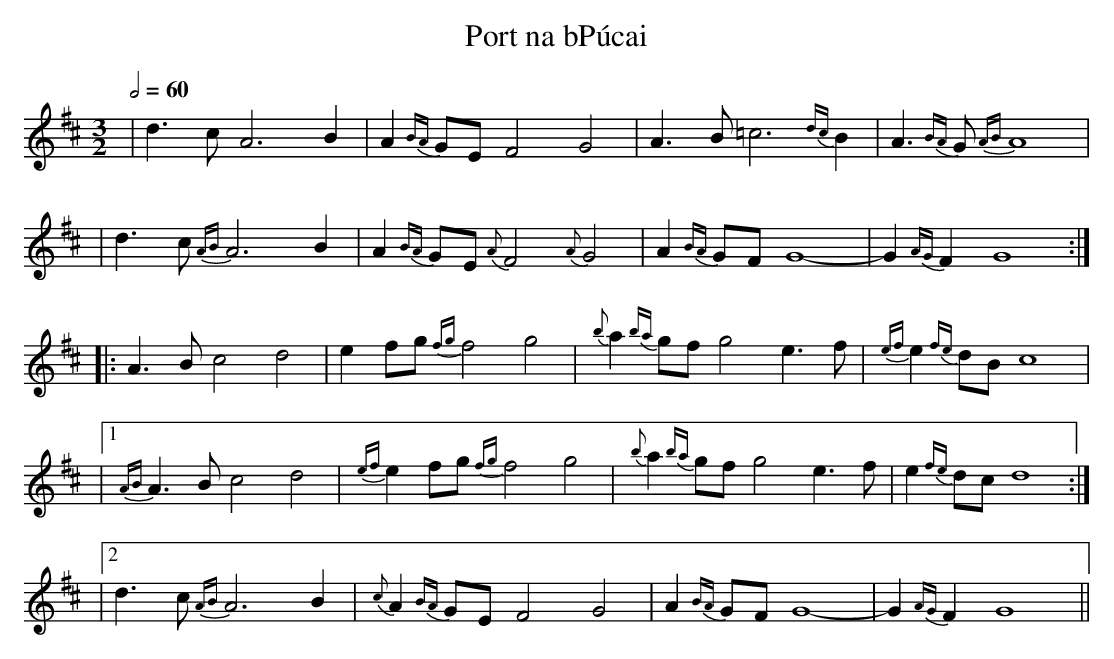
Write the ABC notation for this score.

X:1
T:Port na bP\'ucai
M:3/2
L:1/4
Q:1/2=60
K:D
| d>c A3 B | A{BA}G/E/ F2 G2 \
| A>B =c3{dc}B | A3/2{BA}G/ {AB}A4 |
| d>c {AB}A3 B | A{BA}G/E/ {A}F2 {A}G2 \
| A{BA}G/F/ G4- | G{AG}F G4 :|
|: A>B c2 d2 | e f/g/ {fg}f2 g2 \
| {b}a{ba}g/f/ g2 e>f | {ef}e{fe}d/B/ c4 |
| [1 {AB}A>B c2 d2 | {ef}e f/g/ {fg}f2 g2 \
| {b}a{ba}g/f/ g2 e>f | e{fe}d/c/ d4 :|
| [2 d>c {AB}A3 B | {c}A{BA}G/E/ F2 G2 \
| A{BA}G/F/ G4- | G{AG}F G4 ||
